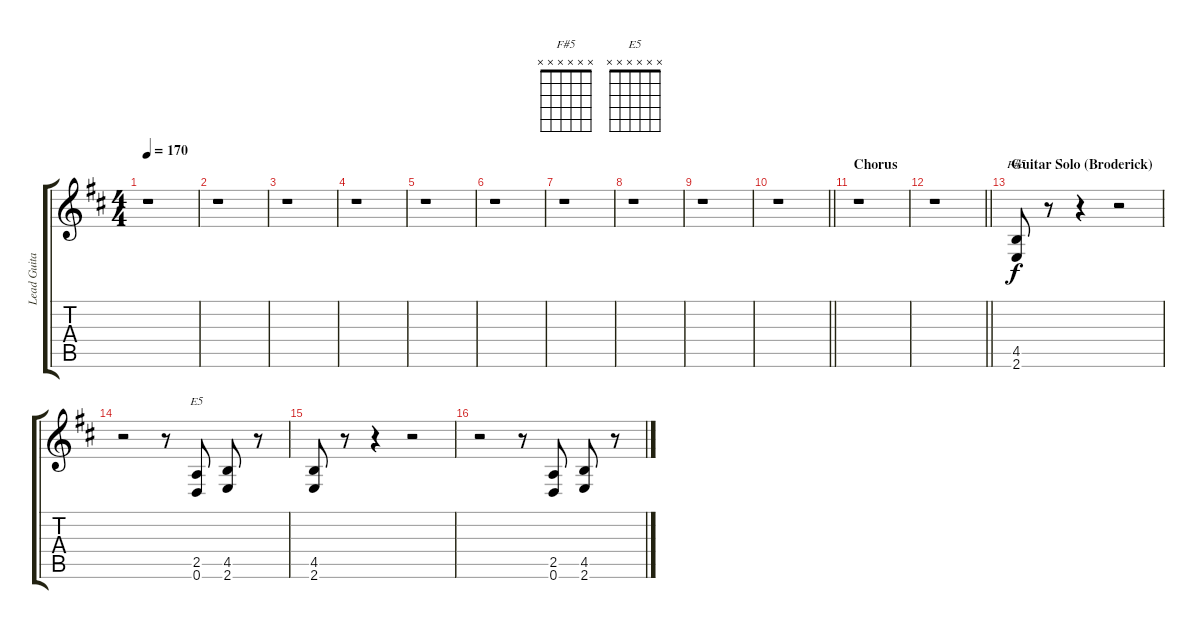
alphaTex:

\track ("Lead Guitar 1" "Lead Guita") {instrument distortionguitar}
\staff {score tabs}
\tuning (D4 A3 F3 C3 G2 D2) {hide}
\chord ("F#5" x x x x x x)
\chord ("E5" x x x x x x)
\ts (4 4)
\tempo 170
\clef g2
\ks bminor
r.1{dy f} |
r.1 |
r.1 |
r.1 |
r.1 |
r.1 |
r.1 |
r.1 |
r.1 |
\barLineRight lightlight
r.1 |
\section ("" "Chorus")
r.1 |
\barLineRight lightlight
r.1 |
\section ("" "Guitar Solo (Broderick)")
(4.5 2.6).8{ch "F#5"} r.8 r.4 r.2 |
r.2 r.8 (2.5 0.6).8{ch "E5"} (4.5 2.6).8 r.8 |
(4.5 2.6).8 r.8 r.4 r.2 |
r.2 r.8 (2.5 0.6).8 (4.5 2.6).8 r.8
